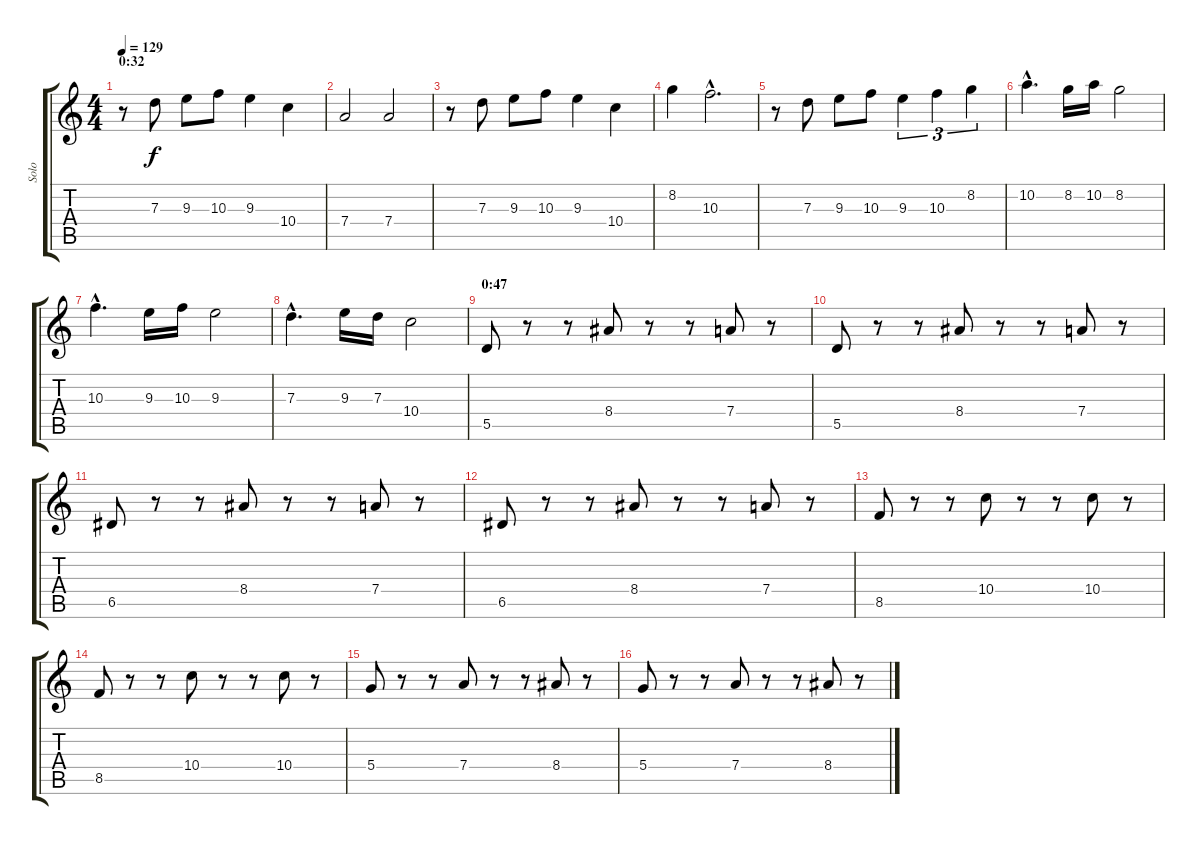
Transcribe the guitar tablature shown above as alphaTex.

\track ("Solo" "Solo") {instrument distortionguitar}
\staff {score tabs}
\tuning (E4 B3 G3 D3 A2 E2) {hide}
\ts (4 4)
\section ("" "0:32")
\tempo 129
\clef g2
\ks c
r.8{dy f} 7.3.8 9.3.8 10.3.8 9.3.4 10.4.4 |
7.4.2 7.4.2 |
r.8 7.3.8 9.3.8 10.3.8 9.3.4 10.4.4 |
8.2.4 10.3{hac}.2{d} |
r.8 7.3.8 9.3.8 10.3.8 9.3.4{tu (3 2)} 10.3.4{tu (3 2)} 8.2.4{tu (3 2)} |
10.2{hac}.4{d} 8.2.16 10.2.16 8.2.2 |
10.3{hac}.4{d} 9.3.16 10.3.16 9.3.2 |
7.3{hac}.4{d} 9.3.16 7.3.16 10.4.2 |
\section ("" "0:47")
5.5.8 r.8 r.8 8.4.8 r.8 r.8 7.4.8 r.8 |
5.5.8 r.8 r.8 8.4.8 r.8 r.8 7.4.8 r.8 |
6.5.8 r.8 r.8 8.4.8 r.8 r.8 7.4.8 r.8 |
6.5.8 r.8 r.8 8.4.8 r.8 r.8 7.4.8 r.8 |
8.5.8 r.8 r.8 10.4.8 r.8 r.8 10.4.8 r.8 |
8.5.8 r.8 r.8 10.4.8 r.8 r.8 10.4.8 r.8 |
5.4.8 r.8 r.8 7.4.8 r.8 r.8 8.4.8 r.8 |
5.4.8 r.8 r.8 7.4.8 r.8 r.8 8.4.8 r.8
